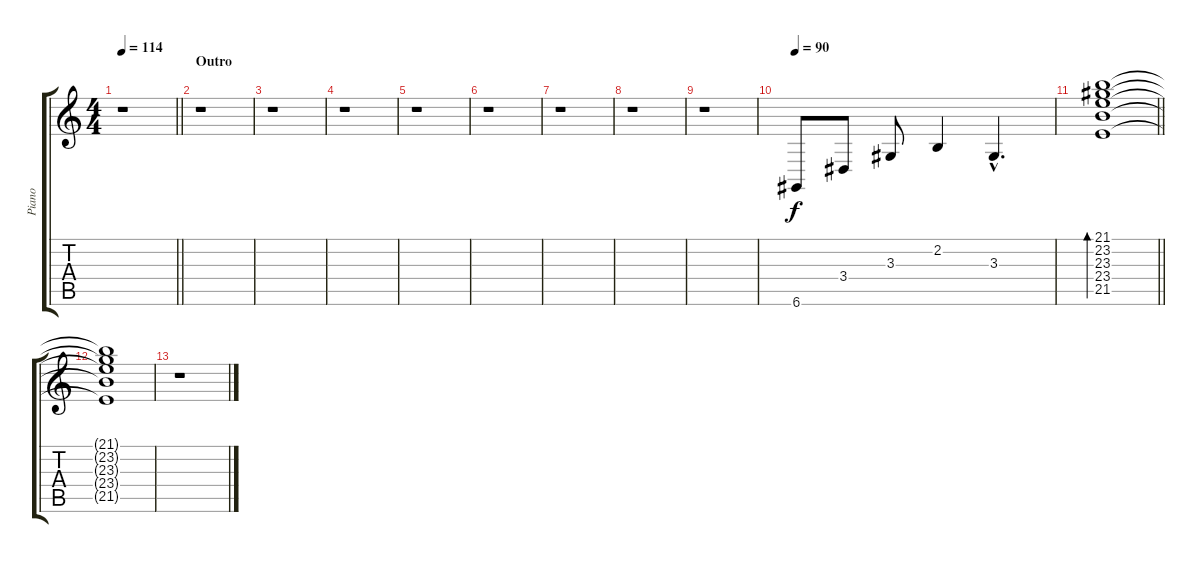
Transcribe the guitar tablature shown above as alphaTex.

\track ("Piano" "Piano") {instrument electricgrandpiano}
\staff {score tabs}
\tuning (D4 A3 F3 C3 G2 D2) {hide}
\ts (4 4)
\tempo 114
\clef g2
\barLineRight lightlight
\ks c
r.1{dy f} |
\section ("" "Outro")
r.1 |
r.1 |
r.1 |
r.1 |
r.1 |
r.1 |
r.1 |
r.1 |
\tempo 90
6.6.8 3.4.8 3.3.8 2.2.4 3.3{hac}.4{d} |
\barLineRight lightlight
(21.1 23.2 23.3 23.4 21.5).1{bd 120 balance 12} |
(21.1{t} 23.2{t} 23.3{t} 23.4{t} 21.5{t}).1 |
r.1{balance 4}
